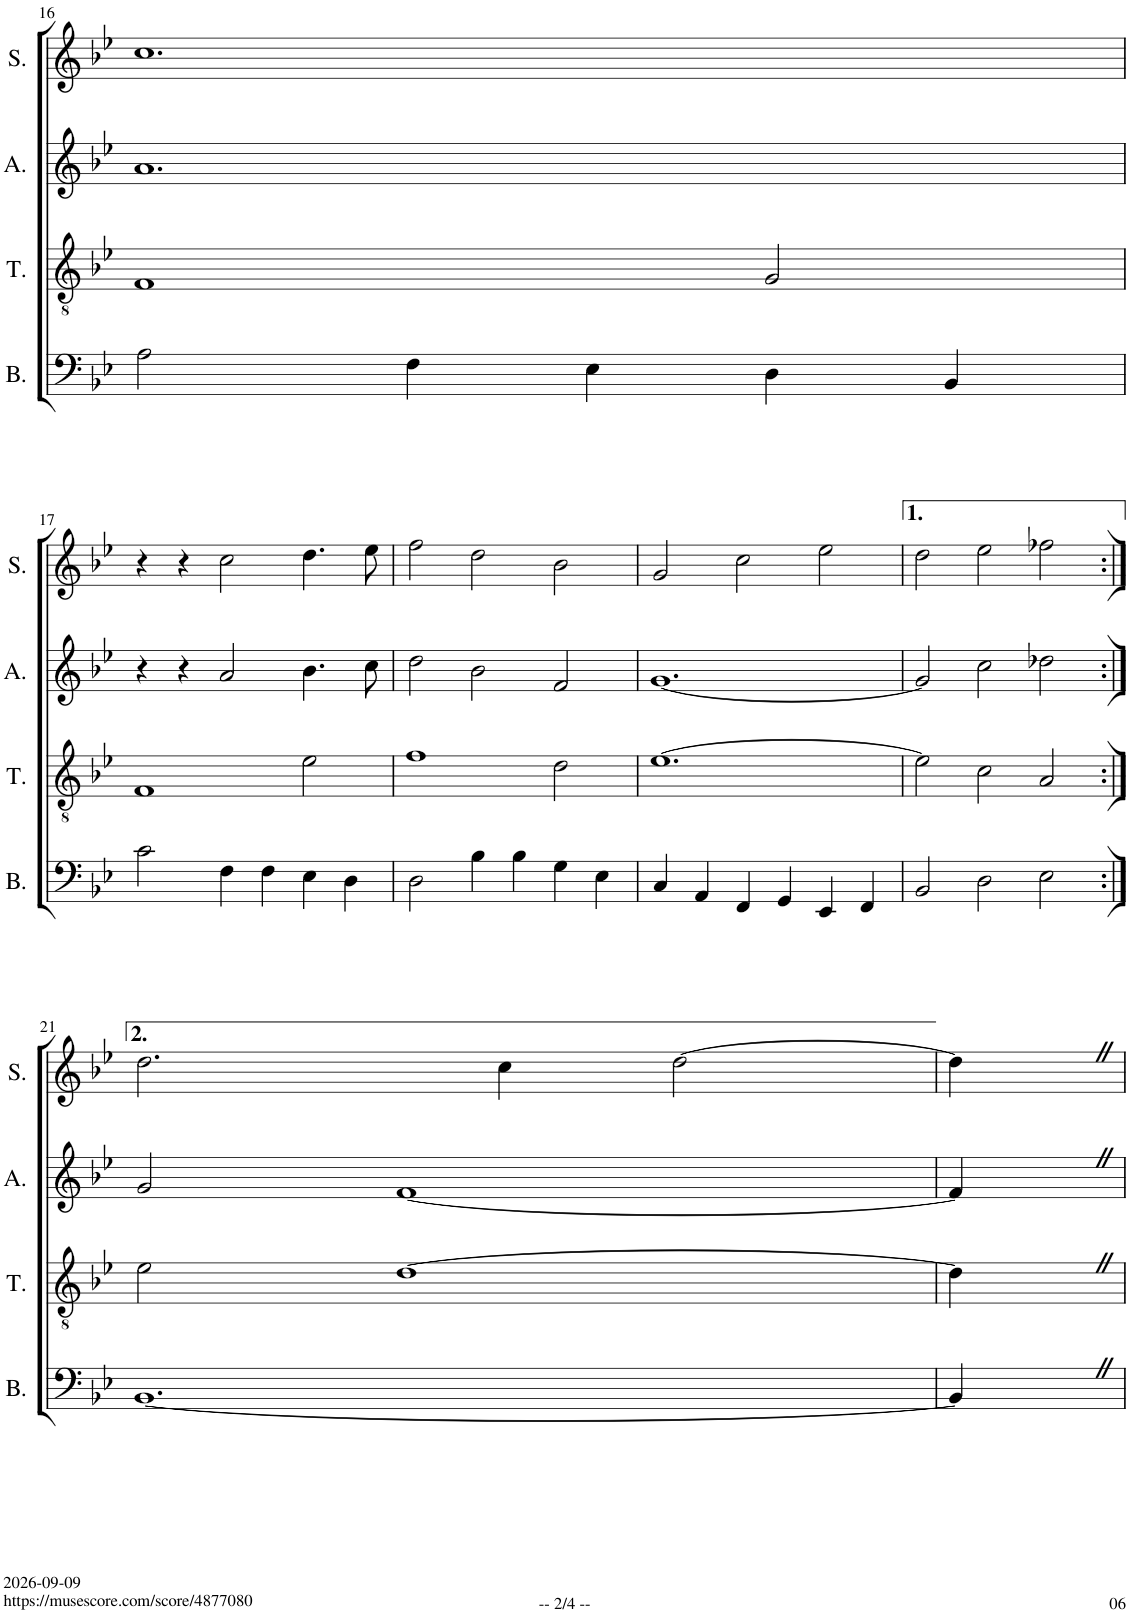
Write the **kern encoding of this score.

**kern	**kern	**kern	**kern
*part4	*part3	*part2	*part1
*staff4	*staff3	*staff2	*staff1
*I"Bass	*I"Tenor	*I"Alto	*I"Soprano
*I'B.	*I'T.	*I'A.	*I'S.
!!LO:PB:g=z
*clefF4	*clefGv2	*clefG2	*clefG2
*	*Trd1c2	*	*
*k[b-e-]	*k[b-e-]	*k[b-e-]	*k[b-e-]
*M6/4	*M6/4	*M6/4	*M6/4
=16	=16	=16	=16
2A\	1F	1.a	1.cc
4F\	.	.	.
4E-\	.	.	.
4D\	2G/	.	.
4BB-/	.	.	.
!!LO:LB:g=z
=17	=17	=17	=17
2c\	1F	4r	4r
.	.	4r	4r
4F\	.	2a/	2cc\
4F\	.	.	.
4E-\	2e-\	4.b-\	4.dd\
4D\	.	.	.
.	.	8cc\	8ee-\
=18	=18	=18	=18
2D\	1f	2dd\	2ff\
4B-\	.	2b-\	2dd\
4B-\	.	.	.
4G\	2d\	2f/	2b-\
4E-\	.	.	.
=19	=19	=19	=19
4C/	[1.e-	[1.g	2g/
4AA/	.	.	.
4FF/	.	.	2cc\
4GG/	.	.	.
4EE-/	.	.	2ee-\
4FF/	.	.	.
=20	=20	=20	=20
2BB-/	2e-\]	2g/]	2dd\
2D\	2c\	2cc\	2ee-\
2E-\	2A/	2dd-X\	2ff-X\
!!LO:LB:g=z
=21:|!	=21:|!	=21:|!	=21:|!
[1.BB-	2e-\	2g/	2.dd\
.	[1d	[1f	.
.	.	.	4cc\
.	.	.	[2dd\
=22	=22	=22	=22
4BB-Z/]	4dZ\]	4fZ/]	4ddZ\]
=	=	=	=
*-	*-	*-	*-
